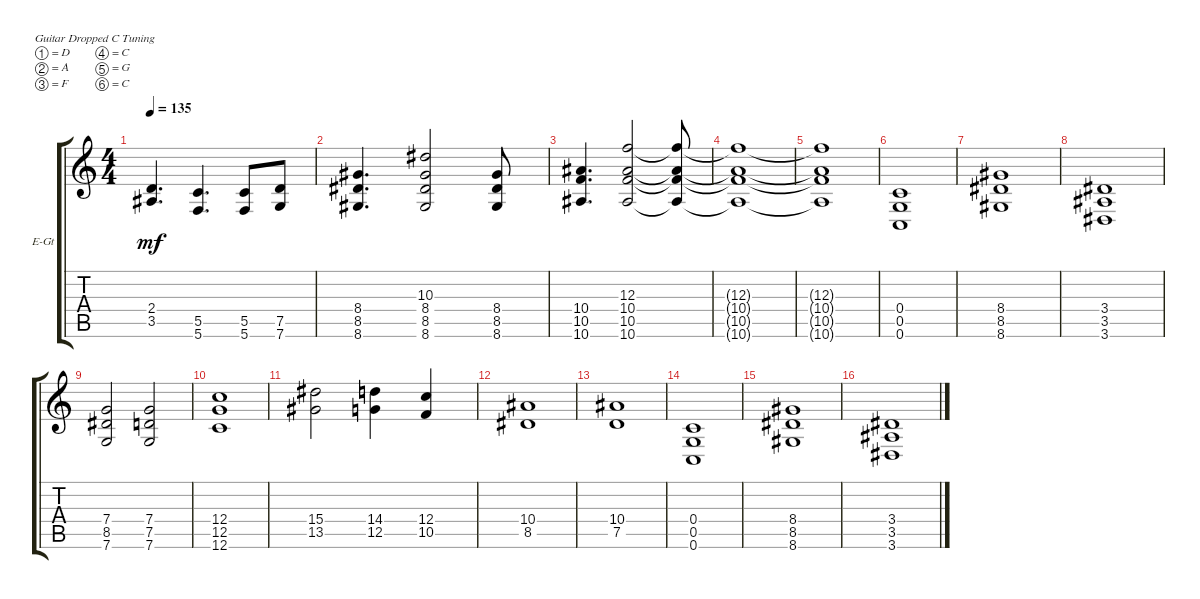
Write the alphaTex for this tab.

\defaultSystemsLayout 4
\bracketExtendMode groupsimilarinstruments
\firstSystemTrackNameOrientation horizontal
\otherSystemsTrackNameOrientation horizontal
\track ("Electric Guitar" "E-Gt") {instrument overdrivenguitar}
\staff {score tabs}
\tuning (D4 A3 F3 C3 G2 C2)
\ts (4 4)
\tempo 135
\clef g2
\ks c
(3.5{t} 2.4{t}).4{d dy mf} (5.6 5.5).4{d} (5.6 5.5).8 (7.6 7.5).8 |
(8.6 8.5 8.4).4{d} (8.4 8.5 8.6 10.3).2 (8.6 8.5 8.4).8 |
(10.6 10.5 10.4).4{d} (10.4 10.6 10.5 12.3).2 (10.6{t} 10.5{t} 10.4{t} 12.3{t}).8 |
(10.6{t} 10.5{t} 10.4{t} 12.3{t}).1 |
(10.6{t} 10.5{t} 10.4{t} 12.3{t}).1 |
(0.6 0.5 0.4).1 |
(8.6 8.5 8.4).1 |
(3.4 3.5 3.6).1 |
(7.6 8.5 7.4).2 (7.6 7.5 7.4).2 |
(12.6 12.5 12.4).1 |
(13.5 15.4).2 (14.4 12.5).4 (12.4 10.5).4 |
(8.5 10.4).1 |
(7.5 10.4).1 |
(0.6 0.5 0.4).1 |
(8.6 8.5 8.4).1 |
(3.4 3.5 3.6).1
